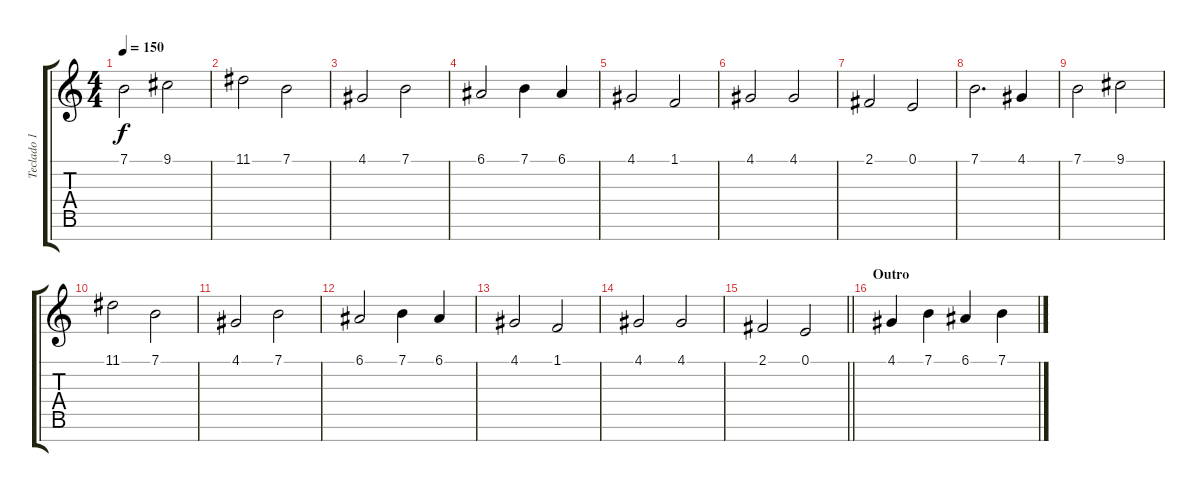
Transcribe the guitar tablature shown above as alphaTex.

\track ("Teclado 1" "Teclado 1") {instrument pad1newage}
\staff {score tabs}
\tuning (E4 B3 G3 D3 A2 E2 B1) {hide}
\ts (4 4)
\tempo 150
\clef g2
\ks c
7.1.2{dy f} 9.1.2 |
11.1.2 7.1.2 |
4.1.2 7.1.2 |
6.1.2 7.1.4 6.1.4 |
4.1.2 1.1.2 |
4.1.2 4.1.2 |
2.1.2 0.1.2 |
7.1.2{d volume 16 instrument pad1newage} 4.1.4 |
7.1.2 9.1.2 |
11.1.2 7.1.2 |
4.1.2 7.1.2 |
6.1.2 7.1.4 6.1.4 |
4.1.2 1.1.2 |
4.1.2 4.1.2 |
\barLineRight lightlight
2.1.2 0.1.2 |
\section ("" "Outro")
4.1.4{instrument acousticgrandpiano} 7.1.4 6.1.4 7.1.4
